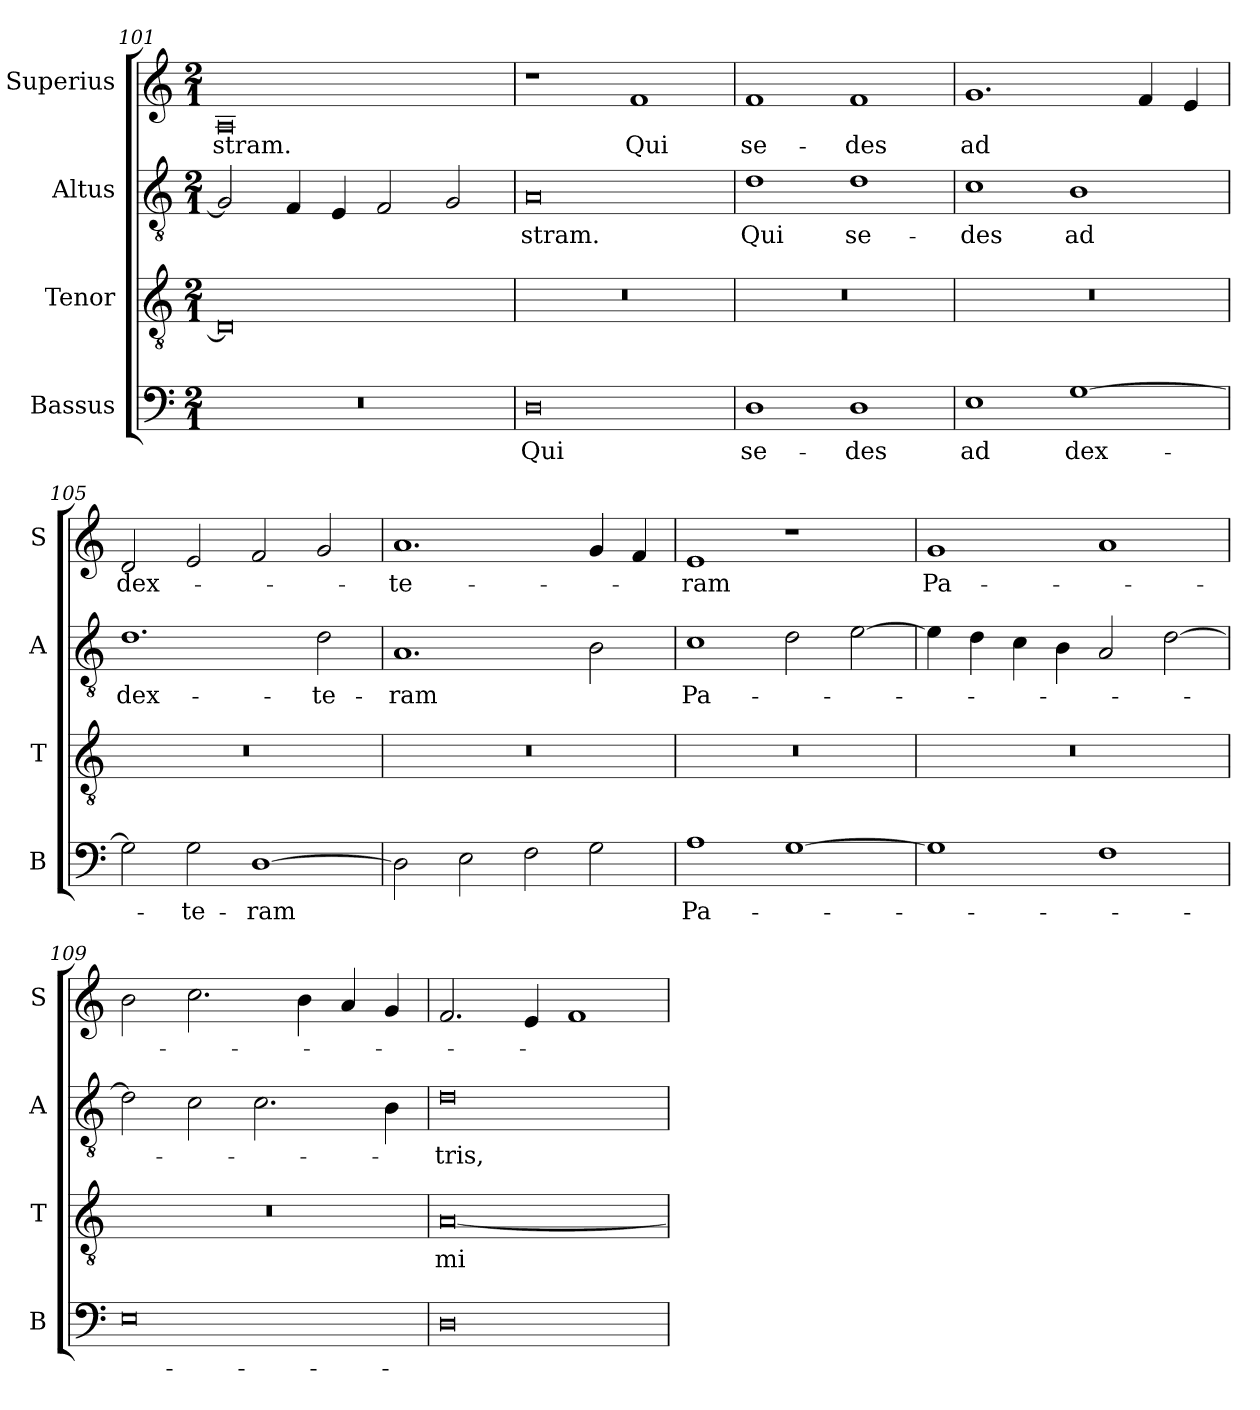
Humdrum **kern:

**kern	**text	**kern	**text	**kern	**text	**kern	**text
*part4	*part4	*part3	*part3	*part2	*part2	*part1	*part1
*staff4	*staff4	*staff3	*staff3	*staff2	*staff2	*staff1	*staff1
*I"Bassus	*	*I"Tenor	*	*I"Altus	*	*I"Superius	*
*I'B	*	*I'T	*	*I'A	*	*I'S	*
*clefF4	*	*clefGv2	*	*clefGv2	*	*clefG2	*
*k[]	*	*k[]	*	*k[]	*	*k[]	*
*M2/1	*	*M2/1	*	*M2/1	*	*M2/1	*
=101	=101	=101	=101	=101	=101	=101	=101
0r	.	0D]	.	2G]	.	0A	-stram.
.	.	.	.	4F	.	.	.
.	.	.	.	4E	.	.	.
.	.	.	.	2F	.	.	.
.	.	.	.	2G	.	.	.
=102	=102	=102	=102	=102	=102	=102	=102
0D	Qui	0r	.	0A	-stram.	1r	.
.	.	.	.	.	.	1f	Qui
=103	=103	=103	=103	=103	=103	=103	=103
1D	se-	0r	.	1d	Qui	1f	se-
1D	-des	.	.	1d	se-	1f	-des
=104	=104	=104	=104	=104	=104	=104	=104
1E	ad	0r	.	1c	-des	1.g	ad
[1G	dex-	.	.	1B	ad	.	.
.	.	.	.	.	.	4f	.
.	.	.	.	.	.	4e	.
=105	=105	=105	=105	=105	=105	=105	=105
2G]	.	0r	.	1.d	dex-	2d	dex-
2G	-te-	.	.	.	.	2e	.
[1D	-ram	.	.	.	.	2f	.
.	.	.	.	2d	-te-	2g	.
=106	=106	=106	=106	=106	=106	=106	=106
2D]	.	0r	.	1.A	-ram	1.a	-te-
2E	.	.	.	.	.	.	.
2F	.	.	.	.	.	.	.
2G	.	.	.	2B	.	4g	.
.	.	.	.	.	.	4f	.
=107	=107	=107	=107	=107	=107	=107	=107
1A	Pa-	0r	.	1c	Pa-	1e	-ram
[1G	.	.	.	2d	.	1r	.
.	.	.	.	[2e	.	.	.
=108	=108	=108	=108	=108	=108	=108	=108
1G]	.	0r	.	4e]	.	1g	Pa-
.	.	.	.	4d	.	.	.
.	.	.	.	4c	.	.	.
.	.	.	.	4B	.	.	.
1F	.	.	.	2A	.	1a	.
.	.	.	.	[2d	.	.	.
=109	=109	=109	=109	=109	=109	=109	=109
0E	.	0r	.	2d]	.	2b	.
.	.	.	.	2c	.	2.cc	.
.	.	.	.	2.c	.	.	.
.	.	.	.	.	.	4b	.
.	.	.	.	.	.	4a	.
.	.	.	.	4B	.	4g	.
=110	=110	=110	=110	=110	=110	=110	=110
!	!	!	!LO:LY:i	!	!	!	!
0D	.	[0A	mi-	0d	-tris,	2.f	.
.	.	.	.	.	.	4e	.
.	.	.	.	.	.	1f	.
=	=	=	=	=	=	=	=
*-	*-	*-	*-	*-	*-	*-	*-
